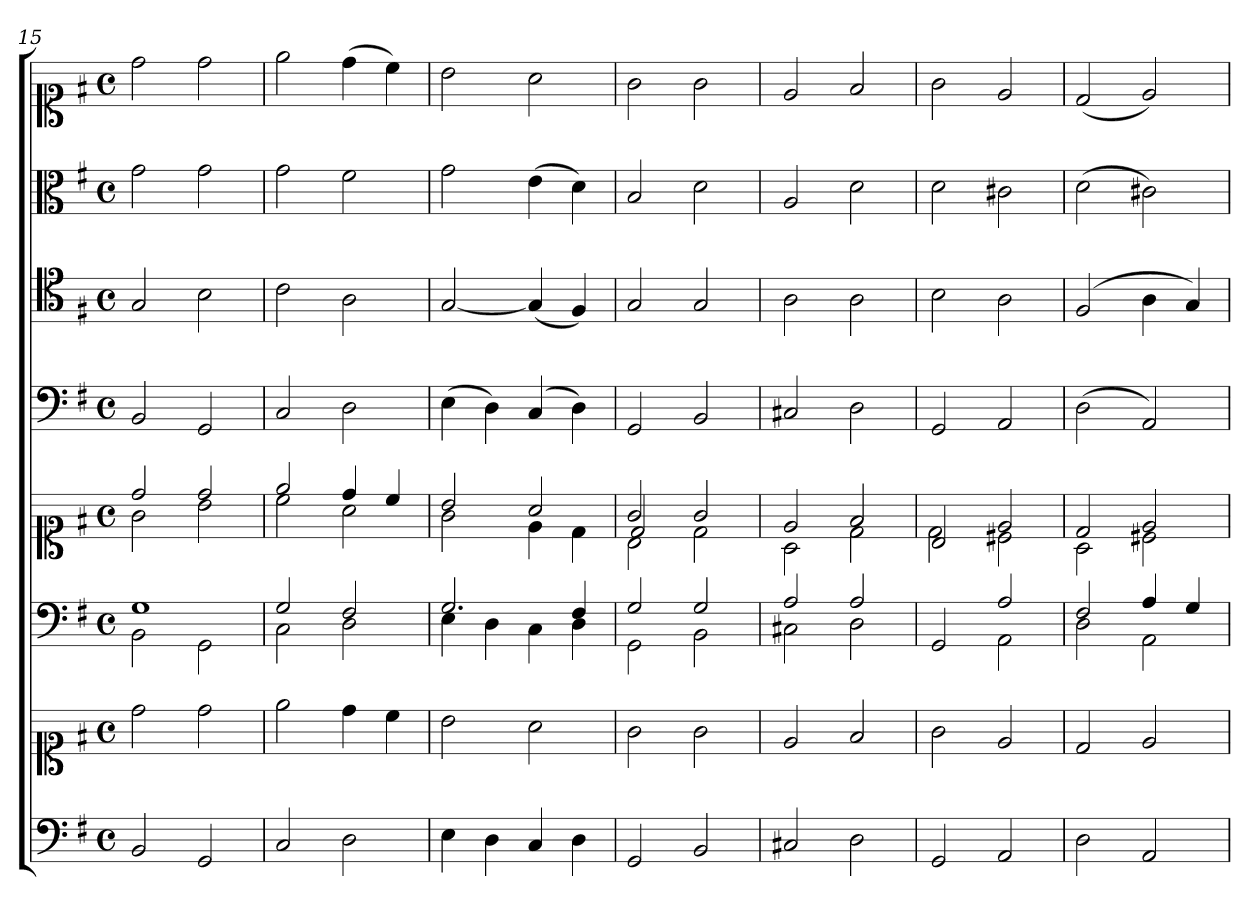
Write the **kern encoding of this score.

**kern	**kern	**kern	**kern	**kern	**kern	**kern	**kern
*part6	*part6	*part5	*part5	*part4	*part3	*part2	*part1
*staff8	*staff7	*staff6	*staff5	*staff4	*staff3	*staff2	*staff1
*clefF4	*clefC1	*clefF4	*clefC1	*clefF4	*clefC4	*clefC3	*clefC1
*k[f#]	*k[f#]	*k[f#]	*k[f#]	*k[f#]	*k[f#]	*k[f#]	*k[f#]
*G:	*G:	*G:	*G:	*G:	*G:	*G:	*G:
*M4/4	*M4/4	*M4/4	*M4/4	*M4/4	*M4/4	*M4/4	*M4/4
*met(c)	*met(c)	*met(c)	*met(c)	*met(c)	*met(c)	*met(c)	*met(c)
=15	=15	=15	=15	=15	=15	=15	=15
*	*	*^	*^	*	*	*	*
2BB	2dd	1G	2BB	2dd	2g	2BB	2G	2g	2dd
2GG	2dd	.	2GG	2dd	2b	2GG	2B	2g	2dd
=16	=16	=16	=16	=16	=16	=16	=16	=16	=16
2C	2ee	2G	2C	2ee	2cc	2C	2c	2g	2ee
2D	4dd	2F#	2D	4dd	2a	2D	2A	2f#	(4dd
.	4cc	.	.	4cc	.	.	.	.	4cc)
=17	=17	=17	=17	=17	=17	=17	=17	=17	=17
4E	2b	2.G	4E	2b	2g	(4E	[2G	2g	2b
4D	.	.	4D	.	.	4D)	.	.	.
4C	2a	.	4C	2a	4e	(4C	(4G]	(4e	2a
4D	.	4F#	4D	.	4d	4D)	4F#)	4d)	.
=18	=18	=18	=18	=18	=18	=18	=18	=18	=18
*	*	*	*	*	*^	*	*	*	*
2GG	2g	2G	2GG	2g	2B	2d/	2GG	2G	2B	2g
2BB	2g	2G	2BB	2g	2d	2ryy	2BB	2G	2d	2g
*	*	*	*	*	*v	*v	*	*	*	*
=19	=19	=19	=19	=19	=19	=19	=19	=19	=19
2C#X	2e	2A	2C#X	2e	2A	2C#X	2A	2A	2e
2D	2f#	2A	2D	2f#	2d	2D	2A	2d	2f#
=20	=20	=20	=20	=20	=20	=20	=20	=20	=20
2GG	2g	2ryy	2GG	2B	2d	2GG	2B	2d	2g
2AA	2e	2A	2AA	2e	2c#X	2AA	2A	2c#X	2e
=21	=21	=21	=21	=21	=21	=21	=21	=21	=21
2D	2d	2F#	2D	2d	2A	(2D	(2F#	(2d	(2d
2AA	2e	4A	2AA	2e	2c#X	2AA)	4A	2c#X)	2e)
.	.	4G	.	.	.	.	4G)	.	.
*	*	*v	*v	*	*	*	*	*	*
*	*	*	*v	*v	*	*	*	*
=	=	=	=	=	=	=	=
*-	*-	*-	*-	*-	*-	*-	*-
